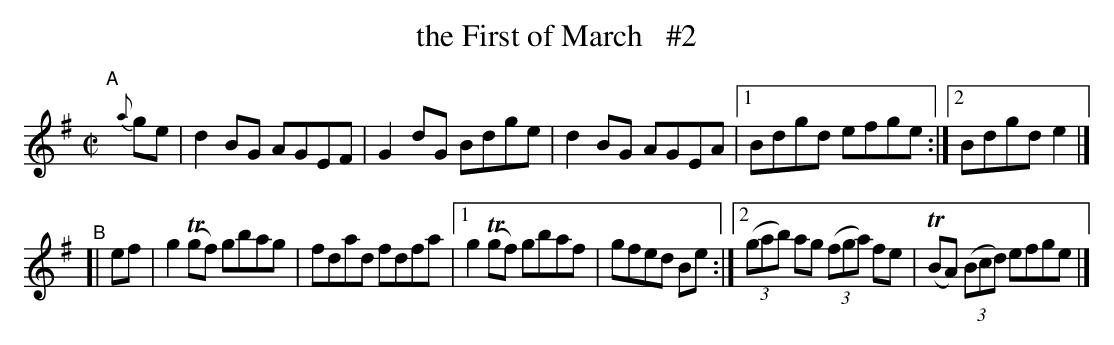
X:1
T: the First of March   #2
M: C|
L: 1/8
K: Em
"^A"[|]\
{a}ge | d2BG AGEF | G2dG Bdge | d2BG AGEA |\
[1 Bdgd efge :|[2 Bdgde2 |]
"^B"\
[| ef | g2(Tgf) gbag | fdad fdfa |\
[1 g2(Tgf) gbaf | gfed Be :|\
[2 (3(gab) ag (3(fga) fe | (TBA) (3(Bcd) efge |]
